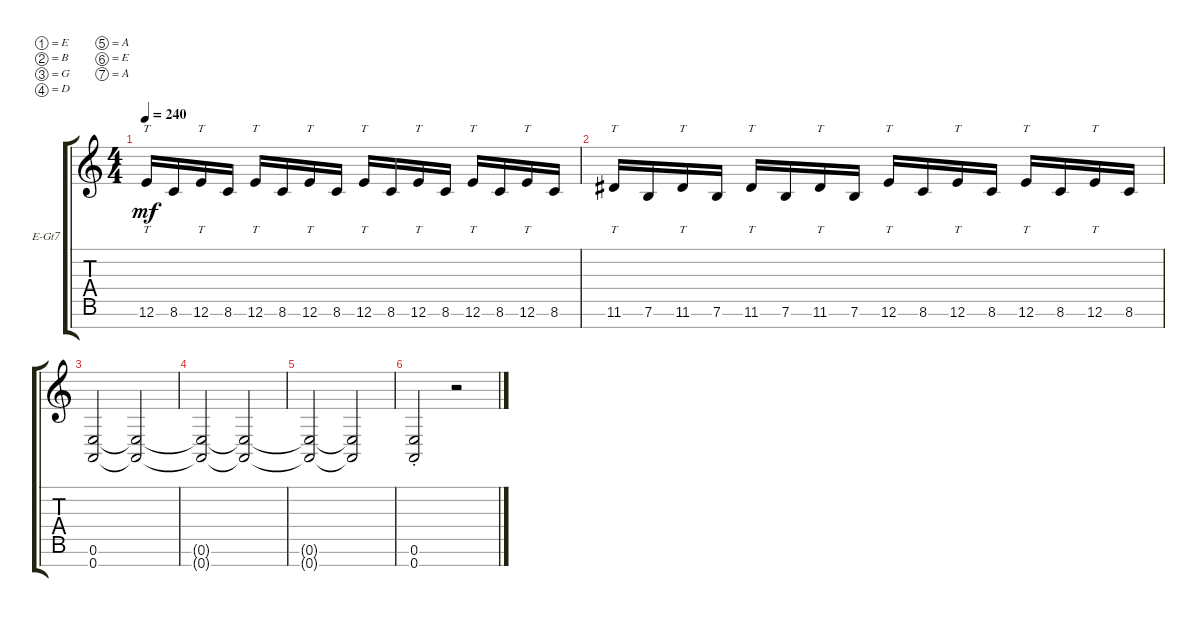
\defaultSystemsLayout 4
\bracketExtendMode groupsimilarinstruments
\firstSystemTrackNameOrientation horizontal
\otherSystemsTrackNameOrientation horizontal
\track ("Electric Guitar" "E-Gt7") {instrument distortionguitar}
\staff {score tabs}
\tuning (E4 B3 G3 D3 A2 E2 A1)
\ts (4 4)
\tempo 240
\clef g2
\ks c
12.6.16{tt dy mf} 8.6.16 12.6.16{tt} 8.6.16 12.6.16{tt} 8.6.16 12.6.16{tt} 8.6.16 12.6.16{tt} 8.6.16 12.6.16{tt} 8.6.16 12.6.16{tt} 8.6.16 12.6.16{tt} 8.6.16 |
11.6.16{tt} 7.6.16 11.6.16{tt} 7.6.16 11.6.16{tt} 7.6.16 11.6.16{tt} 7.6.16 12.6.16{tt} 8.6.16 12.6.16{tt} 8.6.16 12.6.16{tt} 8.6.16 12.6.16{tt} 8.6.16 |
(0.7 0.6).2 (0.7{t} 0.6{t}).2 |
(0.7{t} 0.6{t}).2 (0.7{t} 0.6{t}).2 |
(0.7{t} 0.6{t}).2 (0.7{t} 0.6{t}).2 |
(0.7{st} 0.6{st}).2 r.2
